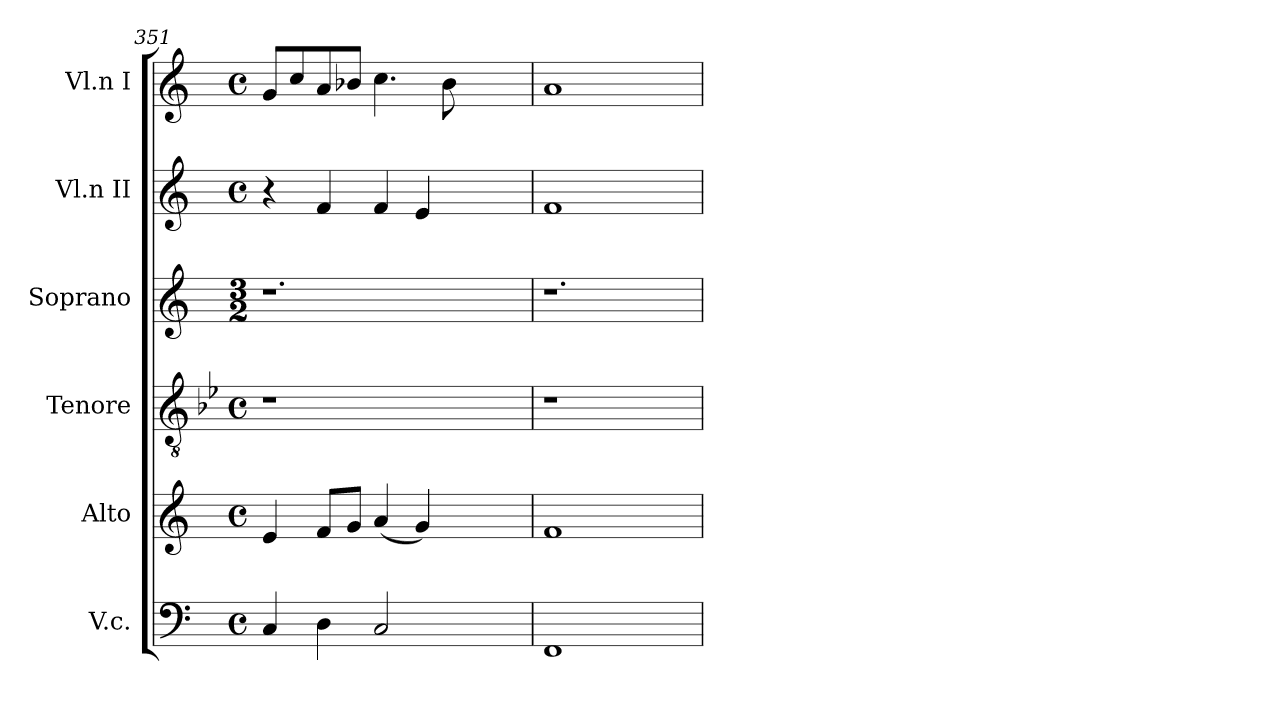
**kern	**kern	**kern	**kern	**kern	**kern
*part6	*part5	*part4	*part3	*part2	*part1
*staff6	*staff5	*staff4	*staff3	*staff2	*staff1
*I"V.c.	*I"Alto	*I"Tenore	*I"Soprano	*I"Vl.n II	*I"Vl.n I
*I'V.c.	*I'Alto	*I'Tenore	*I'Soprano	*I'Vl.n II	*I'Vl.n I
*clefF4	*clefG2	*clefGv2	*clefG2	*clefG2	*clefG2
*k[]	*k[]	*k[b-e-]	*k[]	*k[]	*k[]
*C:	*C:	*B-:	*C:	*C:	*C:
*M4/4	*M4/4	*M4/4	*M3/2	*M4/4	*M4/4
*met(c)	*met(c)	*met(c)	*	*met(c)	*met(c)
=351	=351	=351	=351	=351	=351
4C/	4e/	1r	1.r	4r	8g/L
.	.	.	.	.	8cc/
4D\	8f/L	.	.	4f/	8a/
.	8g/J	.	.	.	8b-X/J
2C/	(<4a/	.	.	4f/	4.cc\
.	4g/)	.	.	4e/	.
.	.	.	.	.	8b-\
2ryy	2ryy	2ryy	.	2ryy	2ryy
=352	=352	=352	=352	=352	=352
1FF	1f	1r	1.r	1f	1a
2ryy	2ryy	2ryy	.	2ryy	2ryy
=	=	=	=	=	=
*-	*-	*-	*-	*-	*-
